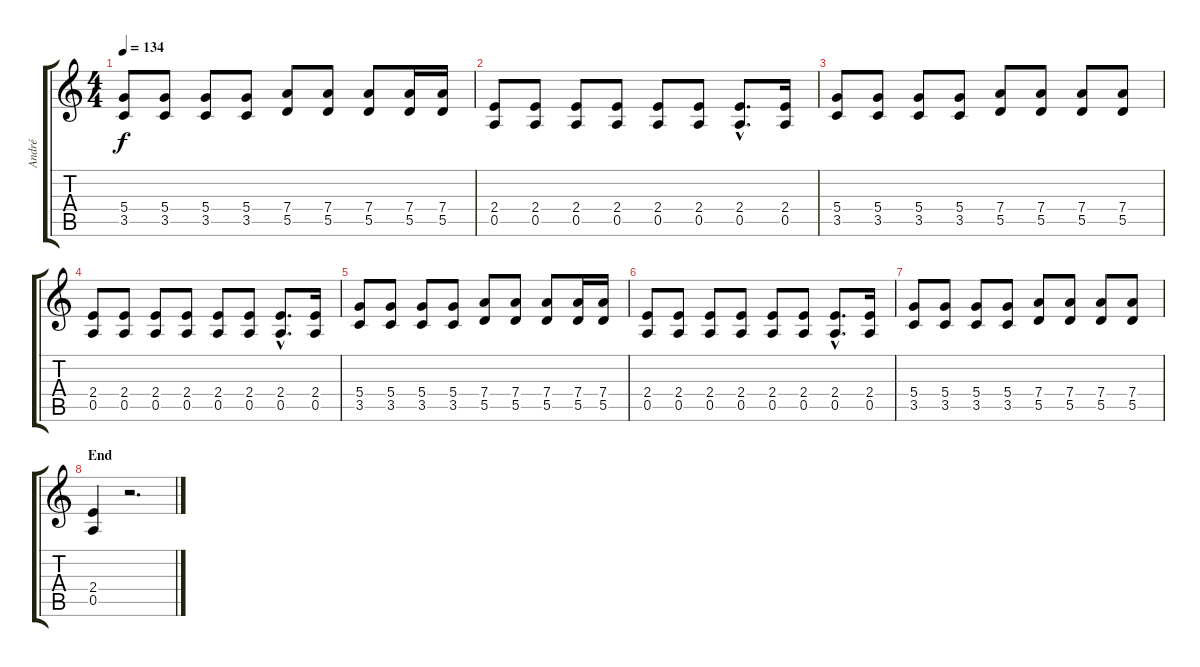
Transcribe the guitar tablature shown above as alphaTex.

\track ("André" "André") {instrument distortionguitar}
\staff {score tabs}
\tuning (E4 B3 G3 D3 A2 E2) {hide}
\ts (4 4)
\tempo 134
\clef g2
\ks c
(5.4 3.5).8{dy f} (5.4 3.5).8 (5.4 3.5).8 (5.4 3.5).8 (7.4 5.5).8 (7.4 5.5).8 (7.4 5.5).8 (7.4 5.5).16 (7.4 5.5).16 |
(2.4 0.5).8 (2.4 0.5).8 (2.4 0.5).8 (2.4 0.5).8 (2.4 0.5).8 (2.4 0.5).8 (2.4{hac} 0.5{hac}).8{d} (2.4 0.5).16 |
(5.4 3.5).8 (5.4 3.5).8 (5.4 3.5).8 (5.4 3.5).8 (7.4 5.5).8 (7.4 5.5).8 (7.4 5.5).8 (7.4 5.5).8 |
(2.4 0.5).8 (2.4 0.5).8 (2.4 0.5).8 (2.4 0.5).8 (2.4 0.5).8 (2.4 0.5).8 (2.4{hac} 0.5{hac}).8{d} (2.4 0.5).16 |
(5.4 3.5).8 (5.4 3.5).8 (5.4 3.5).8 (5.4 3.5).8 (7.4 5.5).8 (7.4 5.5).8 (7.4 5.5).8 (7.4 5.5).16 (7.4 5.5).16 |
(2.4 0.5).8 (2.4 0.5).8 (2.4 0.5).8 (2.4 0.5).8 (2.4 0.5).8 (2.4 0.5).8 (2.4{hac} 0.5{hac}).8{d} (2.4 0.5).16 |
(5.4 3.5).8 (5.4 3.5).8 (5.4 3.5).8 (5.4 3.5).8 (7.4 5.5).8 (7.4 5.5).8 (7.4 5.5).8 (7.4 5.5).8 |
\section ("" "End")
(2.4 0.5).4 r.2{d}
